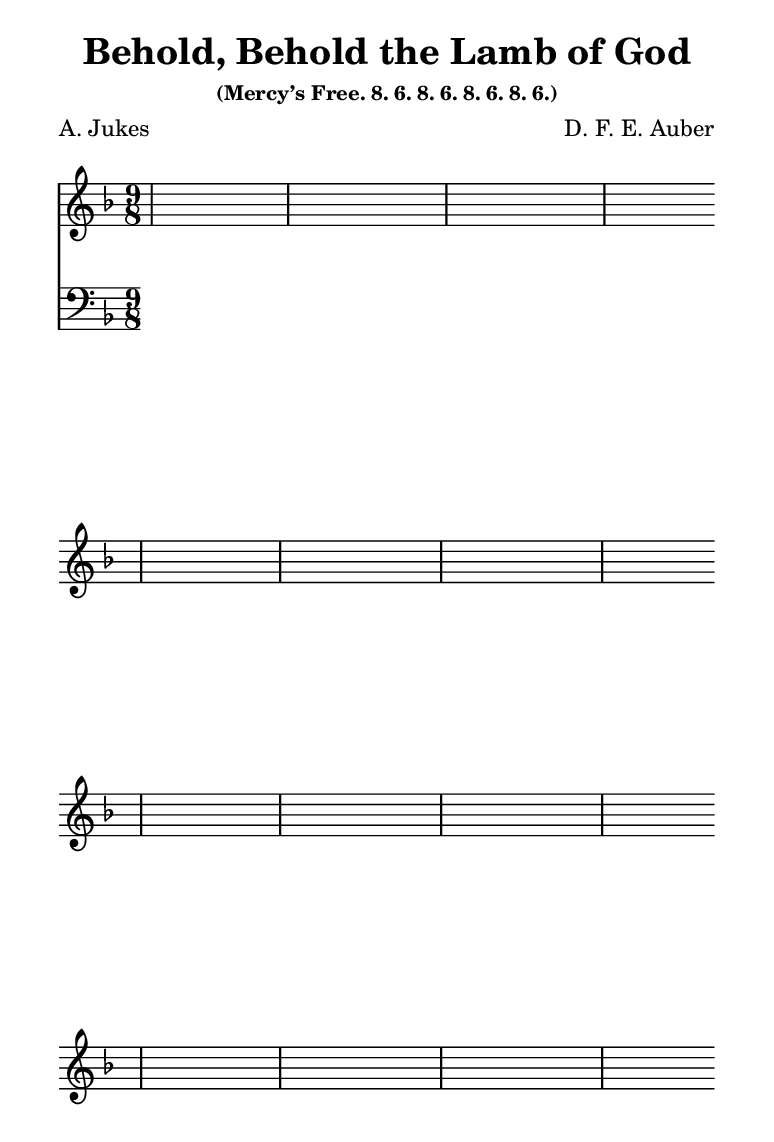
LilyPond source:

\include "common/global.ily"
\paper {
  \include "common/paper.ily"
}


\header{
  title = "Behold, Behold the Lamb of God"
  subsubtitle = "(Mercy’s Free. 8. 6. 8. 6. 8. 6. 8. 6.)"
  %meter = "8.6.8.6.8.6.8.6."
  poet = "A. Jukes"
  composer = "D. F. E. Auber"
  %copyright = ""
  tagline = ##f
}

patternOne   = { c4( c8) | c4 c8 c4 c8 c8 c8 c8 | c4.( c4.) c8 c8 c8 | c4.( c4.) c4 c8 | c4. ~ c4. }
patternTwo   = { c4. | c4 c8 c4 c8 c4 c8 | c4. ~ c4. c4. | c4 c8 c4 c8 c4 c8 | c4. ~ c4. }
patternThree = { c4. | c4 c8 c4 c8 c4 c8 | c4.( c4.) c4 c8 | c4.( c4.) c4 c8 | c4. ~ c4. }

notesSoprano = {
\relative c' {

    \changePitch \patternOne { c' bes | a a a a a bes c | d c c bes a | g bes a g | f f }
    \changePitch \patternOne { c' bes | a a a a a bes c | d c c bes a | g bes a g | f f }
    \changePitch \patternTwo { c' | c bes g d' d c | a a c | c bes g d' d c | a a }
    \changePitch \patternOne { c bes | a a a a a bes c | d c c bes a | g bes a g | f f }
\bar "|."

}
}

notesAlto = {
\relative e' {

    \changePitch \patternOne { a g | f f f f f g a | bes f a g f | e g f e | f f }
    \changePitch \patternOne { a g | f f f f f g a | bes f a g f | e g f e | f f }
    \changePitch \patternTwo { f | e g e e f f | f f f | e g e e f f | f f }
    \changePitch \patternOne { a g | f f f f f g a | bes f a g f | e g f e | f f }

}
}

notesTenor = {
\relative a {

    \changePitch \patternThree { c | c c c c c c | bes a c c | c c c bes | a a }
    \changePitch \patternThree { c | c c c c c c | bes a c c | c c c bes | a a }
    \changePitch \patternTwo   { a | g c c bes bes a | c c a | g c c bes bes a | c c }
    \changePitch \patternThree { c | c c c c c c | bes a c c | c c c bes | a a }

}
}

notesBass = {
\relative a {

    \changePitch \patternThree { f | f f f f f f | bes, f' f f | c c c c | f f }
    \changePitch \patternThree { f | f f f f f f | bes, f' f f | c c c c | f f }
    \changePitch \patternTwo   { f | c c c c f f | f f | f c c c c f f | f f }
    \changePitch \patternThree { f | f f f f f f | bes, f' f f | c c c c | f f }

}
}

global = {
  %\autoBeamOff
  \override Staff.TimeSignature #'style = #'() \time 9/8
  % TODO \override VerticalAxisGroup #'minimum-Y-extent = #'(-1 . 4)
  \once \override Score.MetronomeMark #'transparent = ##t
  \tempo 4 = 80
  \key f \major
  \partial 4.
}

VerseOne = \lyricmode {
\set stanza = "1."

    Be -- hold, be -- hold the Lamb _ of God \bar "|"
    On _ the cross! On the cross! \bar "|" \break
    For us He shed his Pre -- _ cious blood \bar "|"
    On _ the cross! On the cross! \bar "|" \break
    O hear the o -- ver whelm -- ing cry— \bar "|"
    “E -- li la -- ma sa -- bach -- tha -- ni.” \bar "|" \break
    Draw near and see the Sav -- _ iour die \bar "|"
    On _ the cross! On the cross! \bar "|"

}

VerseTwo = \lyricmode {
\set stanza = "2."

    See, see His arms ex -- tend -- _ ed wide
    On _ the cross! On the cross! \bar "|"
    Be -- hold His bleed -- ing hands _ and side
    On _ the cross! On the cross! \bar "|"
    The sun with -- holds his rays of light,
    The heav'ns are clothed in shades of night,
    While Je -- sus wins the glo -- _ rious fight
    On _ the cross! On the cross! \bar "|"

}

VerseThree = \lyricmode {
\set stanza = "3."

    Come, sin -- ners, see Him lift -- _ ed up
    On _ the cross! On the cross! \bar "|"
    He drinks for you the bit -- _ ter cup
    On _ the cross! On the cross! \bar "|"
    The rocks do rend, the moun -- tains quake,
    While Je -- sus doth a -- tone -- ment make,
    While Je -- sus suf -- fers for _ our sake,
    On _ the cross! On the cross! \bar "|"

}

VerseFour = \lyricmode {
\set stanza = "4."

    Wher -- e’er I go I’ll tell _ the story,
    Of _ the cross! Of the cross! \bar "|"
    In noth -- ing else my soul _ shall glory,
    Save _ the cross! Save the cross! \bar "|"
    Yes; this my cons -- tant theme shall be,
    Thro’ time, and in e -- ter -- ni -- ty,
    That Je -- sus tast -- ed death _ for me,
    On _ the cross! On the cross! \bar "|"

}

% TODO: use http://lsr.dsi.unimi.it/LSR/Snippet?id=653

\score {
  \new ChoirStaff <<
    \set ChoirStaff.systemStartDelimiter = #'SystemStartBar
    \new Staff <<
      \clef "treble"
      \repeat unfold 4 {
         s4( s8) \noBreak | s4 s8 s4 s8 s8 s8 s8 \noBreak | s4.( s4.) \noBreak
             s8 s8 s8 \noBreak | s4.( s4.) \noBreak s4 s8 \noBreak | s4. ~ s4.
             \break
      }
      
      \new Voice = "Soprano"  { \voiceOne \global \notesSoprano \bar "|." }
      \new Voice = "Alto" { \voiceTwo \global \notesAlto }
      \new Lyrics \lyricsto "Soprano" { \VerseOne }
      \new Lyrics \lyricsto "Soprano" { \VerseTwo }
      \new Lyrics \lyricsto "Soprano" { \VerseThree }
      \new Lyrics \lyricsto "Soprano" { \VerseFour }
    >>
    \new Staff <<
      \clef "bass"
      \new Voice = "Tenor" { \voiceOne \global \notesTenor }
      \new Voice = "Bass"  { \voiceTwo \global \notesBass }
    >>
  >>
  \layout {
    \include "common/layout.ily"
  }
  \midi{
    \include "common/midi.ily"
  }
}

\version "2.14.1"  % necessary for upgrading to future LilyPond versions.

